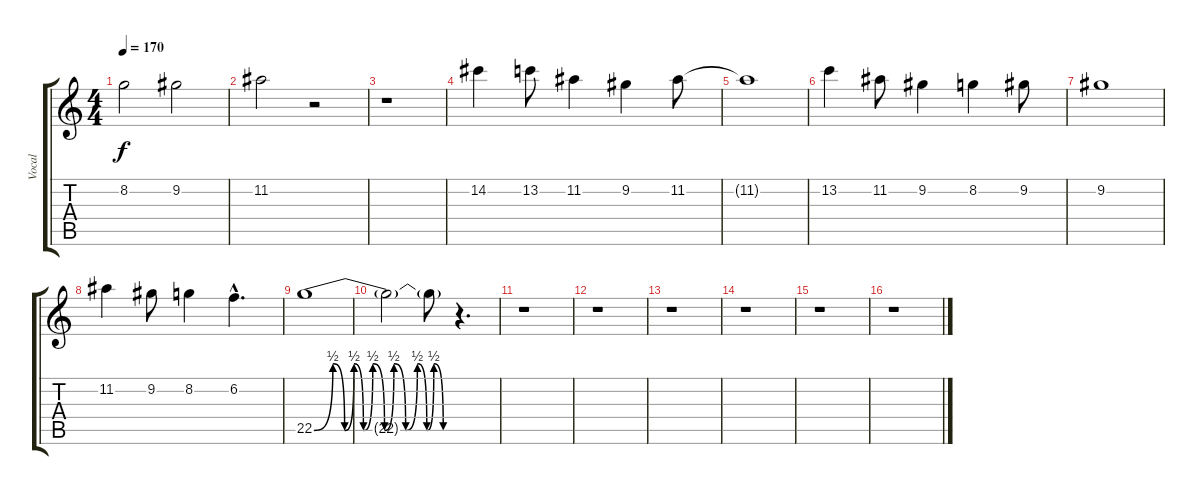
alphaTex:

\track ("Vocal" "Vocal") {instrument distortionguitar}
\staff {score tabs}
\tuning (E4 B3 G3 D3 A2 E2) {hide}
\ts (4 4)
\tempo 170
\clef g2
\ks c
8.2.2{dy f} 9.2.2 |
11.2.2 r.2 |
r.1 |
14.2.4 13.2.8 11.2.4 9.2.4 11.2.8 |
11.2{t}.1 |
13.2.4 11.2.8 9.2.4 8.2.4 9.2.8 |
9.2.1 |
11.2.4 9.2.8 8.2.4 6.2{hac}.4{d} |
22.5{be (custom 0 0 8 2 13 0 17 2 21 0 25 2 30 0 34 2 39 0 44 2 48 0 51 2 55 0 60 0)}.1 |
22.5{t}.2 22.5{t}.8 r.4{d} |
r.1 |
r.1 |
r.1 |
r.1 |
r.1 |
r.1
